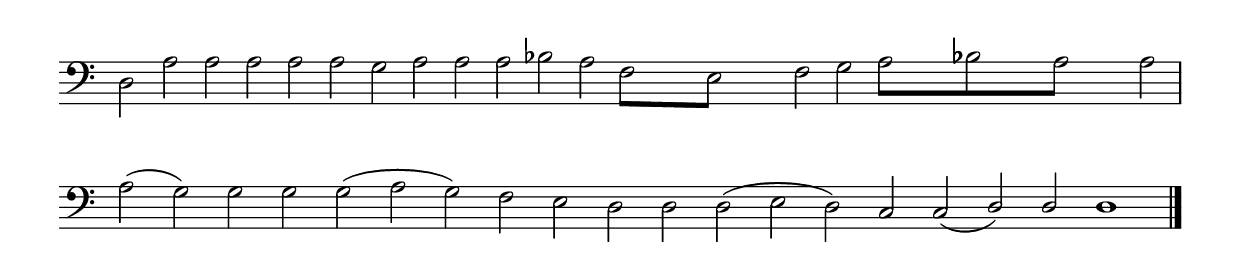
\version "2.4"
\paper{ linewidth=15\cm leftmargin=3\cm rightmargin=3\cm indent=0\mm }

% Figure 7

\book {

 \score {
  \new Staff \with { \remove "Time_signature_engraver" }
  { 
   \clef bass
   \set Score.timing = ##f
   #(set-accidental-style 'forget)
   \override Staff.NoteCollision #'merge-differently-headed = ##t
   d2 a a a a a g a a a bes a
   << { \override Stem #'transparent = ##t
    f2 e  f g  a bes a
   } \\ { \override NoteHead #'transparent = ##t
    f8[ s4. e8] s4. f2 g a8[ s4. bes8 s4. a8] s4.
   } >>
   a2 \bar "|"
   a( g) g g g( a g) f e d d d( e d) c c( \stemUp d) d d1 \bar "|."
  }
 }

 \score {
  \new Staff \with { \remove "Time_signature_engraver" }
  {
   \clef bass
   \set Score.timing = ##f
   d2 a a a a a g a a a bes a f( e) f g a( bes a) a r \bar "|"
   a( g) g g g( a g) f e d d d( e d) c c( d) d d1 \bar "|."
  }
  \midi { \tempo 2=120}
 }

}
